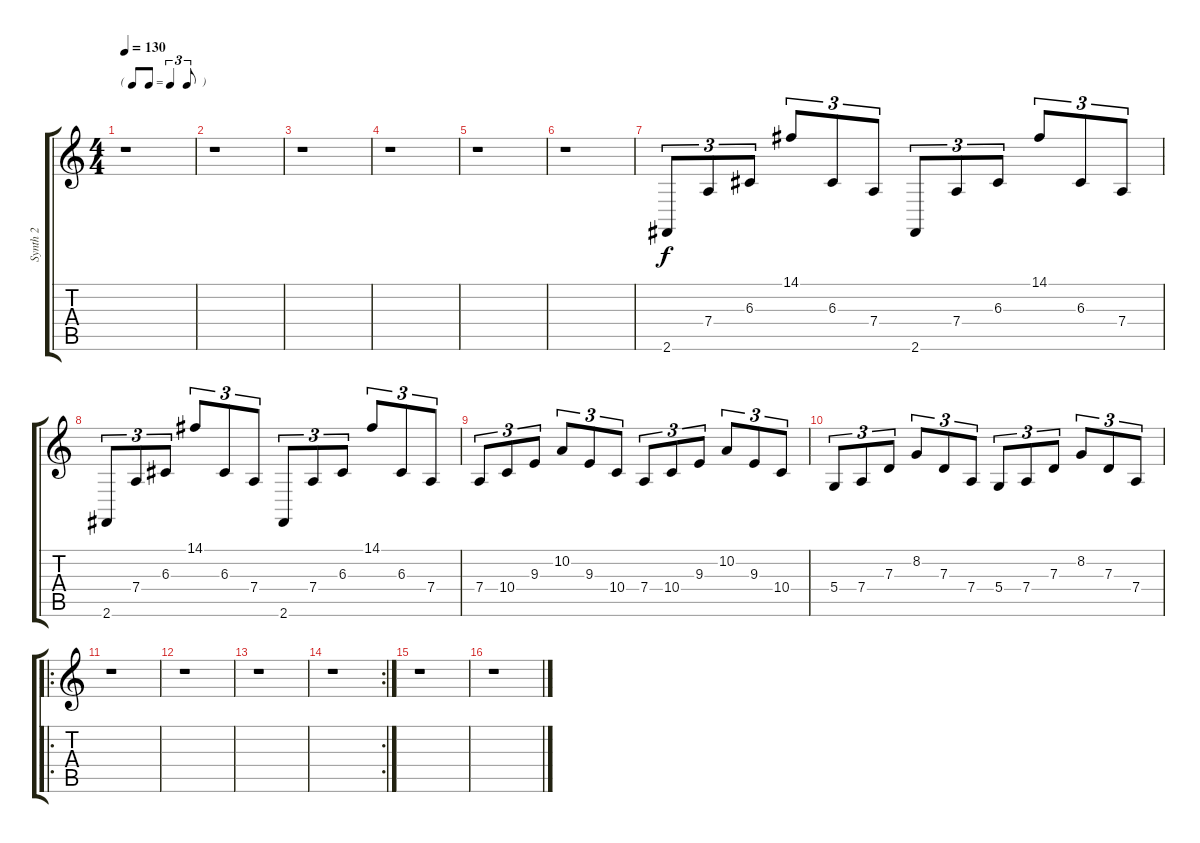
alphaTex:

\track ("Synth 2" "Synth 2") {instrument musicbox}
\staff {score tabs}
\tuning (E4 B3 G3 D3 A2 E2) {hide}
\ts (4 4)
\tf triplet8th
\tempo 130
\clef g2
\ks c
r.1{dy f} |
r.1 |
r.1 |
r.1 |
r.1 |
r.1 |
2.6.8{tu (3 2)} 7.4.8{tu (3 2)} 6.3.8{tu (3 2)} 14.1.8{tu (3 2)} 6.3.8{tu (3 2)} 7.4.8{tu (3 2)} 2.6.8{tu (3 2)} 7.4.8{tu (3 2)} 6.3.8{tu (3 2)} 14.1.8{tu (3 2)} 6.3.8{tu (3 2)} 7.4.8{tu (3 2)} |
2.6.8{tu (3 2)} 7.4.8{tu (3 2)} 6.3.8{tu (3 2)} 14.1.8{tu (3 2)} 6.3.8{tu (3 2)} 7.4.8{tu (3 2)} 2.6.8{tu (3 2)} 7.4.8{tu (3 2)} 6.3.8{tu (3 2)} 14.1.8{tu (3 2)} 6.3.8{tu (3 2)} 7.4.8{tu (3 2)} |
7.4.8{tu (3 2)} 10.4.8{tu (3 2)} 9.3.8{tu (3 2)} 10.2.8{tu (3 2)} 9.3.8{tu (3 2)} 10.4.8{tu (3 2)} 7.4.8{tu (3 2)} 10.4.8{tu (3 2)} 9.3.8{tu (3 2)} 10.2.8{tu (3 2)} 9.3.8{tu (3 2)} 10.4.8{tu (3 2)} |
5.4.8{tu (3 2)} 7.4.8{tu (3 2)} 7.3.8{tu (3 2)} 8.2.8{tu (3 2)} 7.3.8{tu (3 2)} 7.4.8{tu (3 2)} 5.4.8{tu (3 2)} 7.4.8{tu (3 2)} 7.3.8{tu (3 2)} 8.2.8{tu (3 2)} 7.3.8{tu (3 2)} 7.4.8{tu (3 2)} |
\ro
r.1 |
r.1 |
r.1 |
\rc 2
r.1 |
r.1 |
r.1
